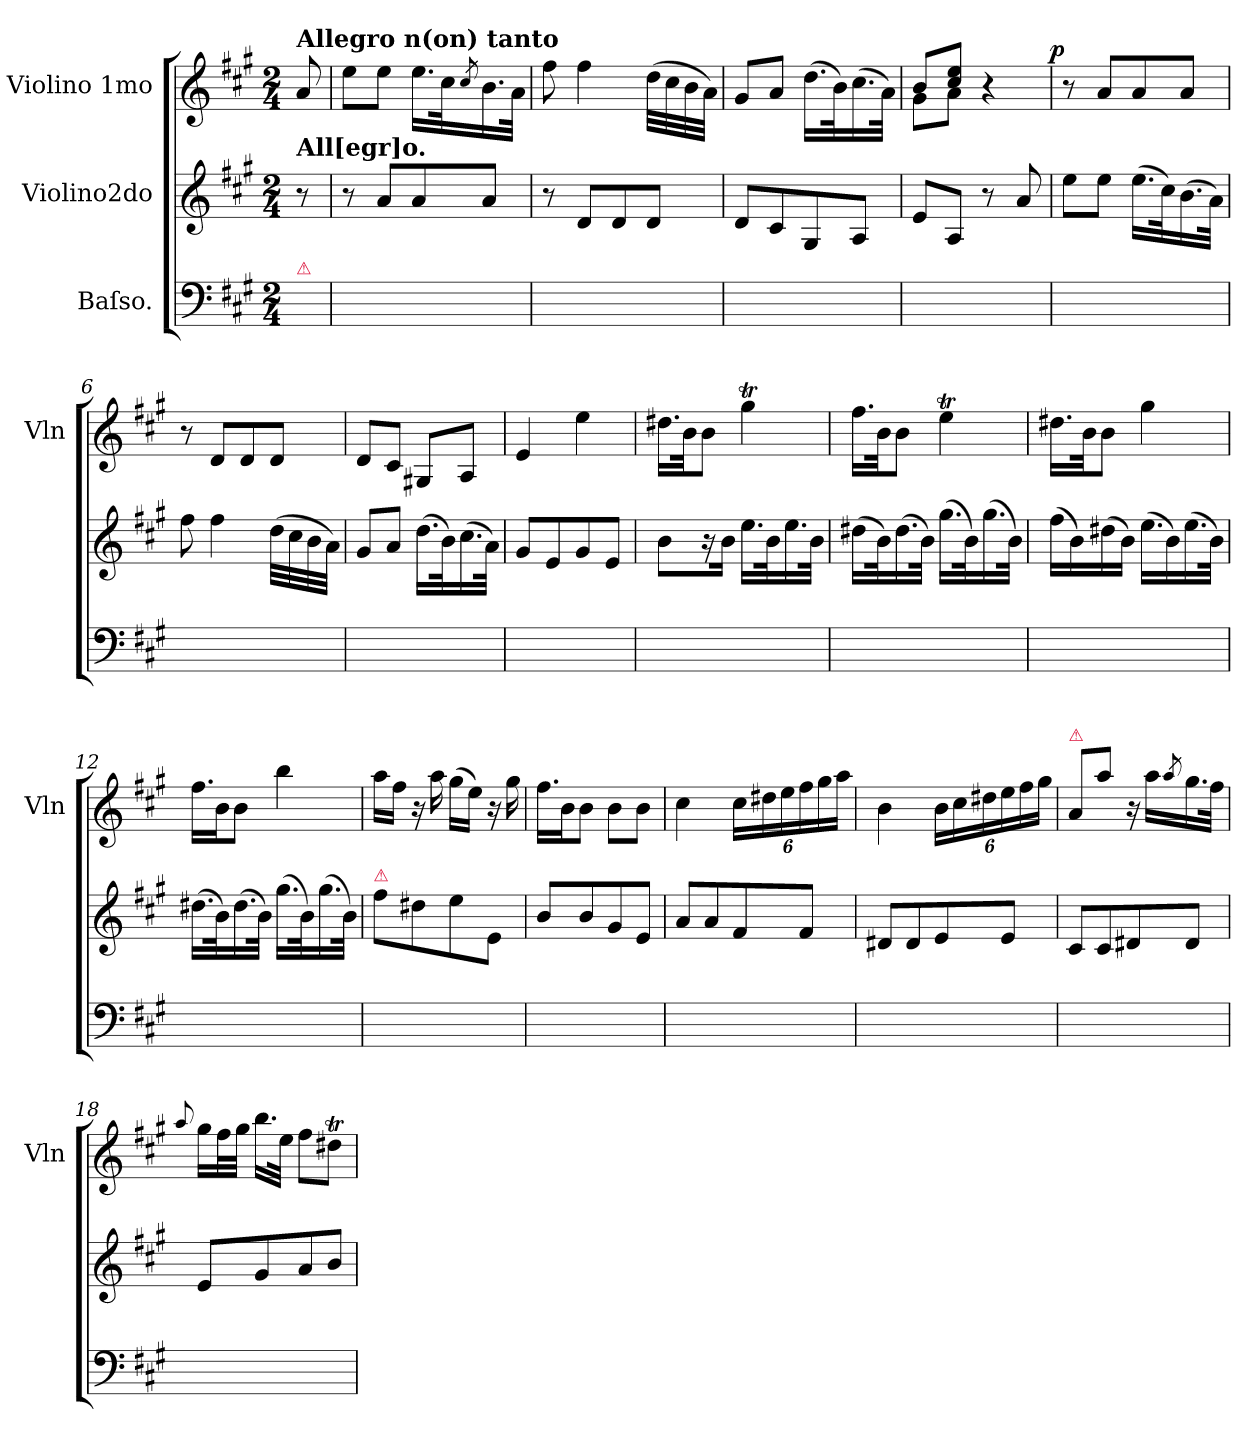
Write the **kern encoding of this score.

**kern	**kern	**kern	**dynam
*part3	*part2	*part1	*part1
*staff3	*staff2	*staff1	*staff1
*I"Baſso.	*I"Violino2do	*I"Violino 1mo	*
*	*	*I'Vln	*
*clefF4	*clefG2	*clefG2	*
*k[f#c#g#]	*k[f#c#g#]	*k[f#c#g#]	*
*A:	*A:	*A:	*
*M2/4	*M2/4	*M2/4	*
=	=	=	=
!	!	!LO:TX:a:B:t=Allegro n(on) tanto	!
!	!LO:TX:a:B:t=All[egr]o.	!	!
!LO:TX:a:color=crimson:t=⚠	!	!	!
8ryy	8r	8a/	.
=1	=1	=1	=1
2ryy	8r	8ee\L	.
.	8a/L	8ee\J	.
.	8a/	16.ee\LL	.
.	.	32cc#\K	.
.	.	8qcc#/	.
.	8a/J	16.b\	.
.	.	32a\JJk	.
=2	=2	=2	=2
2ryy	8r	8ff#\	.
.	8d/L	4ff#\	.
.	8d/	.	.
.	8d/J	(>32dd\LLL	.
.	.	32cc#\	.
.	.	32b\	.
.	.	32a\JJJ)	.
=3	=3	=3	=3
2ryy	8d/L	8g#/L	.
.	8c#/	8a/J	.
.	8G#/	(>16.dd\LL	.
.	.	32b\K)	.
.	8A/J	(>16.cc#\	.
.	.	32a\JJk)	.
=4	=4	=4	=4
*	*	*^	*
2ryy	8e/L	8b/L	8g#\L	.
.	8A/J	8cc#/ 8ee/J	8a\J	.
.	8r	4r	4ryy	.
.	8a/	.	.	.
*	*	*v	*v	*
=5	=5	=5	=5
!	!	!	!LO:DY:a:rj
2ryy	8ee\L	8r	p
.	8ee\J	8a/L	.
.	(>16.ee\LL	8a/	.
.	32cc#\K)	.	.
.	(>16.b\	8a/J	.
.	32a\JJk)	.	.
=6	=6	=6	=6
2ryy	8ff#\	8r	.
.	4ff#\	8d/L	.
.	.	8d/	.
.	(>32dd\LLL	8d/J	.
.	32cc#\	.	.
.	32b\	.	.
.	32a\JJJ)	.	.
=7	=7	=7	=7
2ryy	8g#/L	8d/L	.
.	8a/J	8c#/J	.
.	(>16.dd\LL	8G#X/L	.
.	32b\K)	.	.
.	(>16.cc#\	8A/J	.
.	32a\JJk)	.	.
=8	=8	=8	=8
2ryy	8g#/L	4e/	.
.	8e/	.	.
.	8g#/	4ee\	.
.	8e/J	.	.
=9	=9	=9	=9
2ryy	8b\L	16.dd#X\LL	.
.	.	32b\JK	.
.	16r	8b\J	.
.	16b\Jk	.	.
.	16.ee\LL	4gg#t\	.
.	32b\K	.	.
.	16.ee\	.	.
.	32b\JJk	.	.
=10	=10	=10	=10
!	!LO:N:vis=16	!	!
2ryy	(>16.dd#X\LL	16.ff#\LL	.
.	32b\K)	32b\JK	.
.	(>16.dd#\	8b\J	.
.	32b\JJk)	.	.
.	(>16.gg#\LL	4eeT\	.
.	32b\K)	.	.
.	(>16.gg#\	.	.
.	32b\JJk)	.	.
=11	=11	=11	=11
2ryy	(>16ff#\LL	16.dd#X\LL	.
.	16b\)	.	.
.	.	32b\JK	.
.	(>16dd#X\	8b\J	.
.	16b\JJ)	.	.
.	(>16.ee\LL	4gg#\	.
!	!LO:N:vis=16	!	!
.	32b\)	.	.
.	(>16.ee\	.	.
.	32b\JJk)	.	.
=12	=12	=12	=12
2ryy	(>16.dd#X\LL	16.ff#\LL	.
!	!	!LO:N:vis=16	!
.	32b\K)	32b\J	.
.	(>16.dd#\	8b\J	.
.	32b\JJk)	.	.
.	(>16.gg#\LL	4bb\	.
.	32b\K)	.	.
.	(>16.gg#\	.	.
.	32b\JJk)	.	.
=13	=13	=13	=13
!	!LO:TX:a:color=crimson:t=⚠	!	!
2ryy	8ff#\L	16aa\LL	.
.	.	16ff#\JJ	.
.	8dd#X\	16r	.
.	.	16aa\	.
.	8ee\	(>16gg#\LL	.
.	.	16ee\JJ)	.
.	8e/J	16r	.
.	.	16gg#\	.
=14	=14	=14	=14
2ryy	8b/L	16.ff#\LL	.
!	!	!LO:N:vis=16	!
.	.	32b\J	.
.	8b/	8b\J	.
.	8g#/	8b\L	.
.	8e/J	8b\J	.
=15	=15	=15	=15
2ryy	8a/L	4cc#\	.
.	8a/	.	.
.	8f#/	24cc#\LL	.
.	.	24dd#X\	.
.	.	24ee\	.
.	8f#/J	24ff#\	.
.	.	24gg#\	.
.	.	24aa\JJ	.
=16	=16	=16	=16
2ryy	8d#X/L	4b\	.
.	8d#/	.	.
.	8e/	24b\LL	.
.	.	24cc#\	.
.	.	24dd#X\	.
.	8e/J	24ee\	.
.	.	24ff#\	.
.	.	24gg#\JJ	.
=17	=17	=17	=17
!	!	!LO:TX:a:color=crimson:t=⚠	!
2ryy	8c#/L	8a/L	.
.	8c#/	8aa\J	.
.	8d#X/	16r	.
.	.	16aa\LL	.
.	.	8qaa/	.
.	8d#/J	16.gg#\	.
.	.	32ff#\JJk	.
=18	=18	=18	=18
.	.	8qqaa/	.
2ryy	8e/L	16gg#\LL	.
.	.	32ff#\L	.
.	.	32gg#\JJJ	.
.	8g#/	16.bb\LL	.
.	.	32ee\JJk	.
.	8a/	8ff#\L	.
.	8b/J	8dd#Xt\J	.
=	=	=	=
*-	*-	*-	*-
